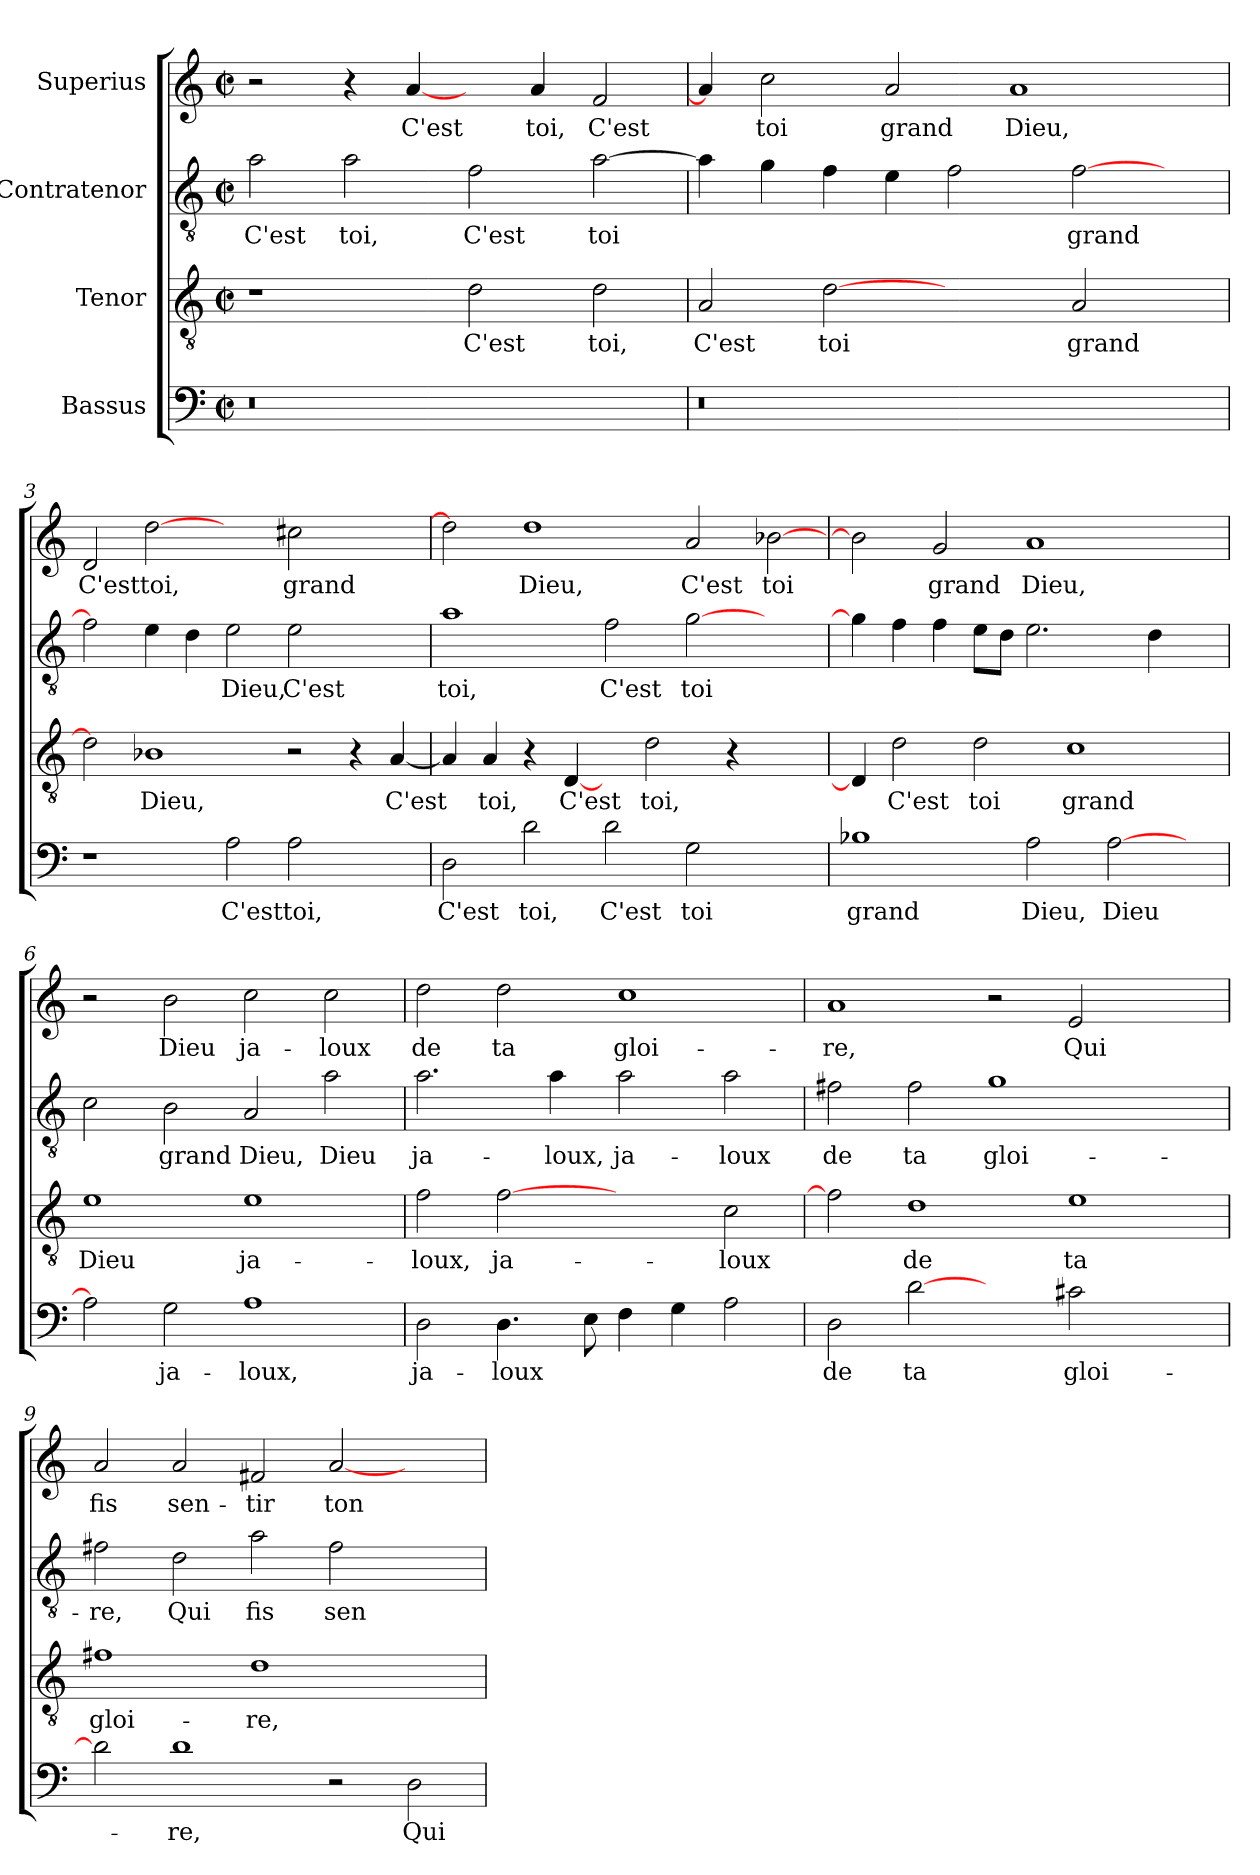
**kern	**text	**kern	**text	**kern	**text	**kern	**text
*part4	*part4	*part3	*part3	*part2	*part2	*part1	*part1
*staff4	*staff4	*staff3	*staff3	*staff2	*staff2	*staff1	*staff1
*I"Bassus	*	*I"Tenor	*	*I"Contratenor	*	*I"Superius	*
*clefF4	*	*clefGv2	*	*clefGv2	*	*clefG2	*
*k[]	*	*k[]	*	*k[]	*	*k[]	*
*C:	*	*C:	*	*C:	*	*C:	*
*M2/2	*	*M2/2	*	*M2/2	*	*M2/2	*
*met(c|)	*	*met(c|)	*	*met(c|)	*	*met(c|)	*
=1	=1	=1	=1	=1	=1	=1	=1
!LO:N:vis=0	!	!	!	!	!	!	!
1r	.	1r	.	2a\	C'est	2r	.
.	.	.	.	2a\	toi,	4r	.
.	.	.	.	.	.	[4a/	C'est
1ryy	.	2d\	C'est	2f\	C'est	4ryy	.
.	.	.	.	.	.	4a/	toi,
.	.	2d\	toi,	[2a\	toi	2f/	C'est
=2	=2	=2	=2	=2	=2	=2	=2
!LO:N:vis=0	!	!	!	!	!	!	!
1r	.	2A/	C'est	4a\]	.	4a/]	.
.	.	.	.	4g\	.	2cc\	toi
.	.	[2d\	toi	4f\	.	.	.
.	.	.	.	4e\	.	2a/	grand
1ryy	.	2ryy	.	2f\	.	.	.
.	.	.	.	.	.	1a/	Dieu,
.	.	2A/	grand	[2f\	grand	.	.
4ryy	.	4ryy	.	4ryy	.	.	.
=3	=3	=3	=3	=3	=3	=3	=3
1r	.	2d\]	.	2f\]	.	2d/	C'est
.	.	1B-X\	Dieu,	4e\	.	[2dd\	toi,
.	.	.	.	4d\	.	.	.
2A\	C'est	.	.	2e\	Dieu,	2ryy	.
2A\	toi,	2r	.	2e\	C'est	2cc#X\	grand
2ryy	.	4r	.	2ryy	.	2ryy	.
.	.	[4A/	C'est	.	.	.	.
=4	=4	=4	=4	=4	=4	=4	=4
2D\	C'est	4A/]	.	1a\	toi,	2dd\]	.
.	.	4A/	toi,	.	.	.	.
2d\	toi,	4r	.	.	.	1dd\	Dieu,
.	.	[4D/	C'est	.	.	.	.
2d\	C'est	4ryy	.	2f\	C'est	.	.
.	.	2d\	toi,	.	.	.	.
2G\	toi	.	.	[2g\	toi	2a/	C'est
.	.	4r	.	.	.	.	.
2ryy	.	2ryy	.	2ryy	.	[2b-X\	toi
!!LO:LB:g=z
=5	=5	=5	=5	=5	=5	=5	=5
1B-X\	grand	4D/]	.	4g\]	.	2b\]	.
.	.	2d\	C'est	4f\	.	.	.
.	.	.	.	4f\	.	2g/	grand
.	.	2d\	toi	8e\L	.	.	.
.	.	.	.	8d\J	.	.	.
2A\	Dieu,	.	.	2.e\	.	1a/	Dieu,
.	.	1c\	grand	.	.	.	.
[2A\	Dieu	.	.	.	.	.	.
.	.	.	.	4d\	.	.	.
4ryy	.	.	.	4ryy	.	4ryy	.
=6	=6	=6	=6	=6	=6	=6	=6
2A\]	.	1e\	Dieu	2c\	.	2r	.
2G\	ja-	.	.	2B\	grand	2b\	Dieu
1A\	-loux,	1e\	ja-	2A/	Dieu,	2cc\	ja-
.	.	.	.	2a\	Dieu	2cc\	-loux
=7	=7	=7	=7	=7	=7	=7	=7
2D\	ja-	2f\	-loux,	2.a\	ja-	2dd\	de
4.D\	-loux	[2f\	ja-	.	.	2dd\	ta
.	.	.	.	4a\	-loux,	.	.
8E\	.	.	.	.	.	.	.
4F\	.	2ryy	.	2a\	ja-	1cc\	gloi-
4G\	.	.	.	.	.	.	.
2A\	.	2c\	-loux	2a\	-loux	.	.
=8	=8	=8	=8	=8	=8	=8	=8
2D\	de	2f\]	.	2f#X\	de	1a/	-re,
[2d\	ta	1d\	de	2f#\	ta	.	.
2ryy	.	.	.	1g\	gloi-	2r	.
2c#X\	gloi-	1e\	ta	.	.	2e/	Qui
2ryy	.	.	.	2ryy	.	2ryy	.
=9	=9	=9	=9	=9	=9	=9	=9
2d\]	.	1f#X\	gloi-	2f#X\	-re,	2a/	fis
1d\	-re,	.	.	2d\	Qui	2a/	sen-
.	.	1d\	-re,	2a\	fis	2f#X/	-tir
2r	.	.	.	2f#\	sen-	[2a/	ton
2D\	Qui	2ryy	.	2ryy	.	2ryy	.
=	=	=	=	=	=	=	=
*-	*-	*-	*-	*-	*-	*-	*-
